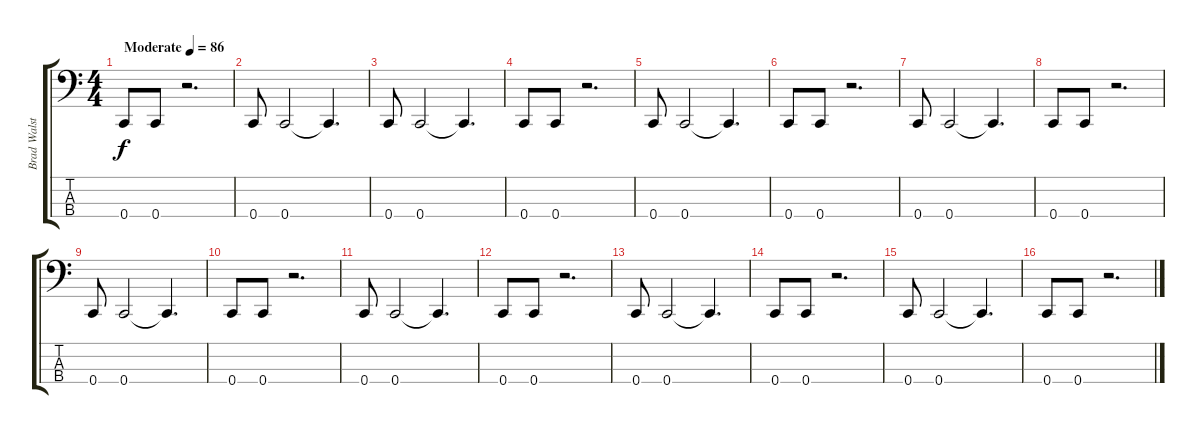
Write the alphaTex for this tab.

\track ("Brad Walst" "Brad Walst") {instrument electricbassfinger}
\staff {score tabs}
\tuning (F2 C2 G1 C1) {hide}
\ts (4 4)
\tempo (86 "Moderate")
\clef f4
\ks c
0.4.8{dy f instrument electricbassfinger} 0.4.8 r.2{d} |
0.4.8 0.4.2 0.4{t}.4{d} |
0.4.8 0.4.2 0.4{t}.4{d} |
0.4.8 0.4.8 r.2{d} |
0.4.8 0.4.2 0.4{t}.4{d} |
0.4.8 0.4.8 r.2{d} |
0.4.8 0.4.2 0.4{t}.4{d} |
0.4.8 0.4.8 r.2{d} |
0.4.8 0.4.2 0.4{t}.4{d} |
0.4.8 0.4.8 r.2{d} |
0.4.8 0.4.2 0.4{t}.4{d} |
0.4.8 0.4.8 r.2{d} |
0.4.8 0.4.2 0.4{t}.4{d} |
0.4.8 0.4.8 r.2{d} |
0.4.8 0.4.2 0.4{t}.4{d} |
0.4.8 0.4.8 r.2{d}
